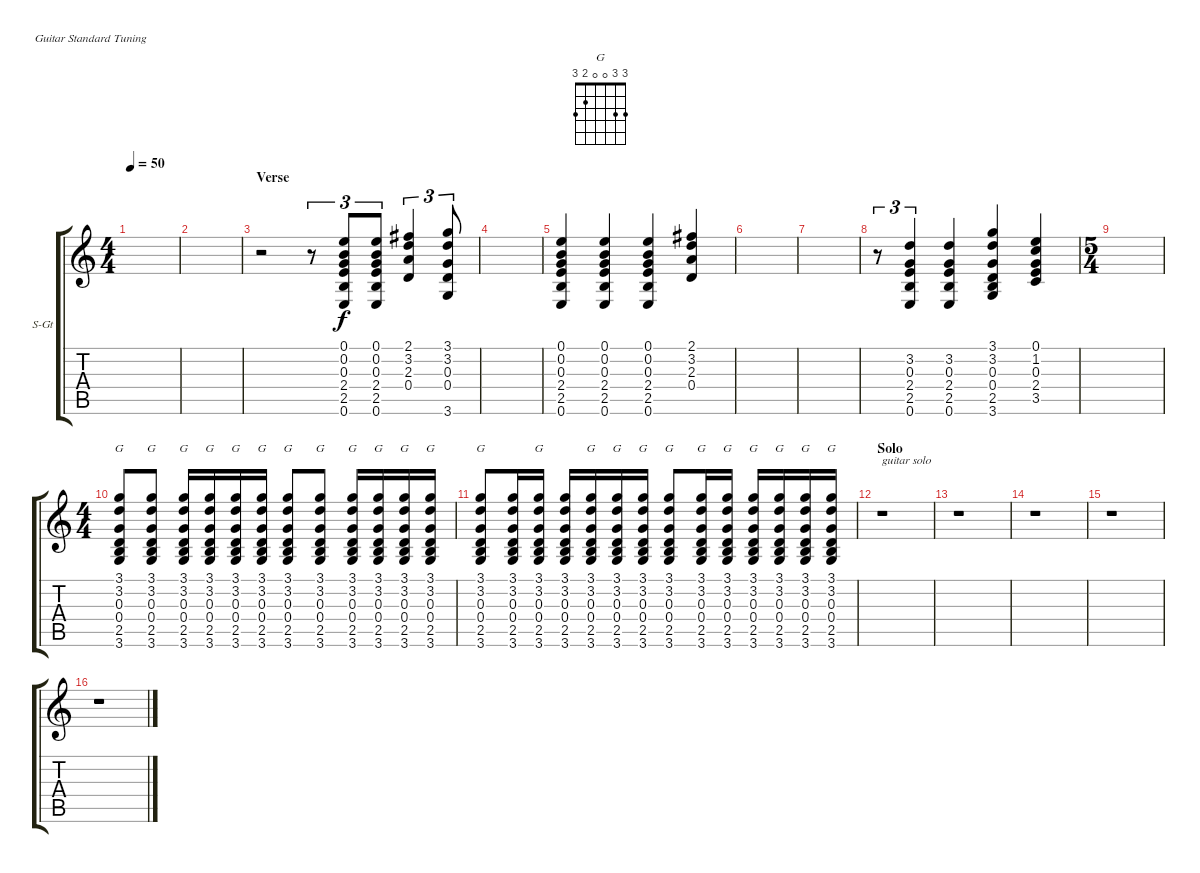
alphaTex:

\defaultSystemsLayout 4
\bracketExtendMode groupsimilarinstruments
\firstSystemTrackNameOrientation horizontal
\otherSystemsTrackNameOrientation horizontal
\track ("fill " "S-Gt") {instrument acousticguitarsteel}
\staff {score tabs}
\tuning (E4 B3 G3 D3 A2 E2)
\chord ("G" 3 3 0 0 2 3)
\ts (4 4)
\tempo 50
\clef g2
\ks c
|
|
\section ("" "Verse")
r.2 r.8{tu (3 2)} (0.6 2.5 0.3 2.4 0.2 0.1).8{tu (3 2)} (0.6 2.5 2.4 0.3 0.2 0.1).8{tu (3 2)} (0.4 2.3 3.2 2.1).4{tu (3 2)} (3.6 0.4 0.3 3.2 3.1).8{tu (3 2)} |
|
(0.6 2.5 2.4 0.3 0.2 0.1).4 (0.1 0.2 0.3 2.4 2.5 0.6).4 (0.6 2.5 2.4 0.3 0.2 0.1).4 (2.1 3.2 2.3 0.4).4 |
|
|
r.8{tu (3 2)} (0.6 2.5 2.4 0.3 3.2).4{tu (3 2)} (0.6 2.5 2.4 0.3 3.2).4 (3.6 2.5 0.4 0.3 3.2 3.1).4 (0.1 1.2 0.3 2.4 3.5).4 |
\ts (5 4)
|
\ts (4 4)
(3.6 2.5 0.4 0.3 3.2 3.1).8{ch "G" dy f} (3.6 2.5 0.4 0.3 3.2 3.1).8{ch "G"} (3.6 2.5 0.4 0.3 3.2 3.1).16{ch "G"} (3.6 2.5 0.4 0.3 3.2 3.1).16{ch "G"} (3.6 2.5 0.4 0.3 3.2 3.1).16{ch "G"} (3.6 2.5 0.4 0.3 3.2 3.1).16{ch "G"} (3.6 2.5 0.4 0.3 3.2 3.1).8{ch "G"} (3.6 2.5 0.4 0.3 3.2 3.1).8{ch "G"} (3.6 2.5 0.4 0.3 3.2 3.1).16{ch "G"} (3.6 2.5 0.4 0.3 3.2 3.1).16{ch "G"} (3.6 2.5 0.4 0.3 3.2 3.1).16{ch "G"} (3.6 2.5 0.4 0.3 3.2 3.1).16{ch "G"} |
(3.6 2.5 0.4 0.3 3.2 3.1).8{ch "G"} (3.6 2.5 0.4 0.3 3.2 3.1).16 (3.6 2.5 0.4 0.3 3.2 3.1).16{ch "G"} (3.6 2.5 0.4 0.3 3.2 3.1).16 (3.6 2.5 0.4 0.3 3.2 3.1).16{ch "G"} (3.6 2.5 0.4 0.3 3.2 3.1).16{ch "G"} (3.6 2.5 0.4 0.3 3.2 3.1).16{ch "G"} (3.6 2.5 0.4 0.3 3.2 3.1).8{ch "G"} (3.6 2.5 0.4 0.3 3.2 3.1).16{ch "G"} (3.6 2.5 0.4 0.3 3.2 3.1).16{ch "G"} (3.6 2.5 0.4 0.3 3.2 3.1).16{ch "G"} (3.6 2.5 0.4 0.3 3.2 3.1).16{ch "G"} (3.6 2.5 0.4 0.3 3.2 3.1).16{ch "G"} (3.6 2.5 0.4 0.3 3.2 3.1).16{ch "G"} |
\section ("" "Solo")
r.1{txt "guitar solo"} |
r.1 |
r.1 |
r.1 |
r.1
